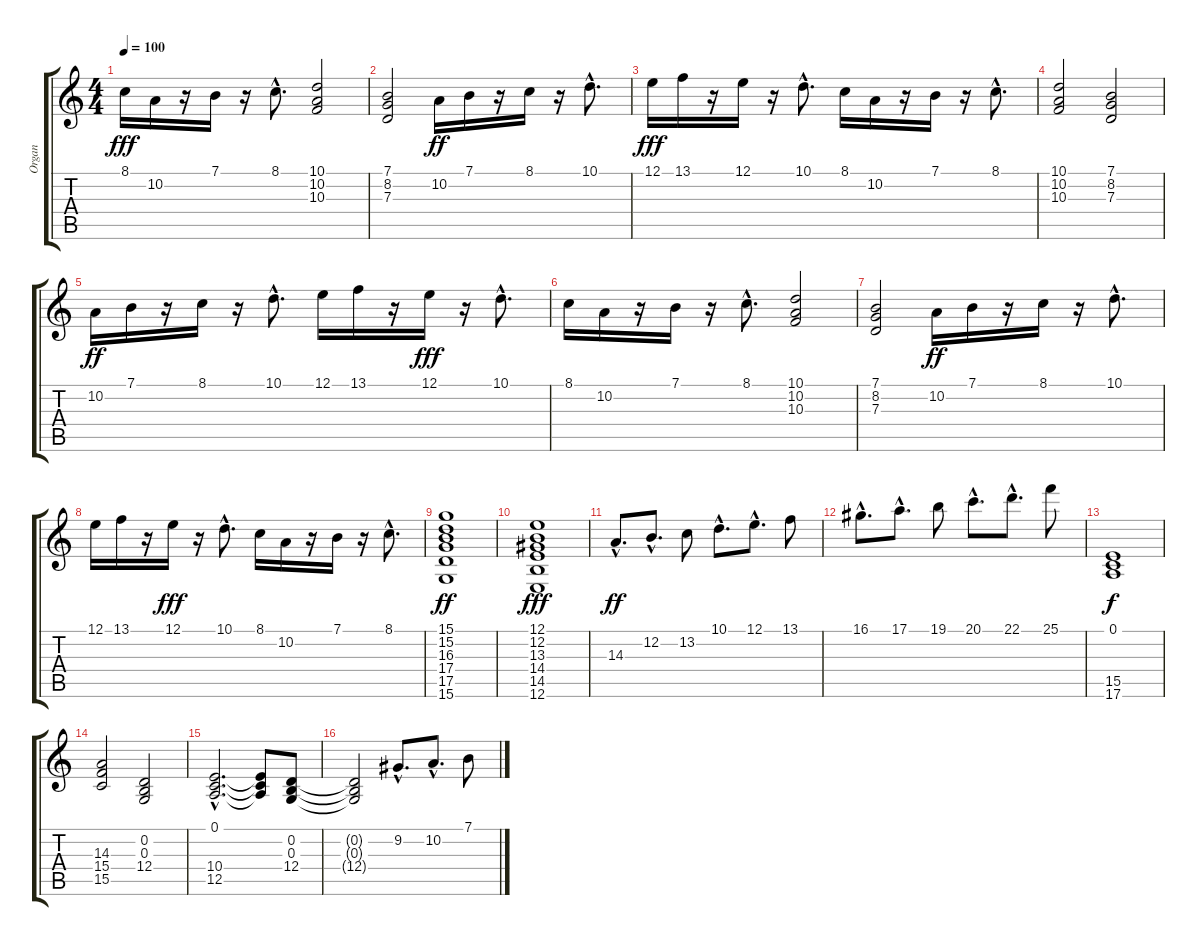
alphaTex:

\track ("Organ" "Organ") {instrument stringensemble1}
\staff {score tabs}
\tuning (E4 B3 G3 D3 A2 E2) {hide}
\ts (4 4)
\tempo 100
\clef g2
\ks c
8.1.16{dy fff} 10.2.16 r.16 7.1.16 r.16 8.1{hac}.8{d} (10.1 10.2 10.3).2 |
(7.1 8.2 7.3).2 10.2.16{dy ff} 7.1.16 r.16 8.1.16 r.16 10.1{hac}.8{d} |
12.1.16{dy fff} 13.1.16 r.16 12.1.16 r.16 10.1{hac}.8{d} 8.1.16 10.2.16 r.16 7.1.16 r.16 8.1{hac}.8{d} |
(10.1 10.2 10.3).2 (7.1 8.2 7.3).2 |
10.2.16{dy ff} 7.1.16 r.16 8.1.16 r.16 10.1{hac}.8{d} 12.1.16 13.1.16 r.16 12.1.16{dy fff} r.16 10.1{hac}.8{d} |
8.1.16 10.2.16 r.16 7.1.16 r.16 8.1{hac}.8{d} (10.1 10.2 10.3).2 |
(7.1 8.2 7.3).2 10.2.16{dy ff} 7.1.16 r.16 8.1.16 r.16 10.1{hac}.8{d} |
12.1.16 13.1.16 r.16 12.1.16{dy fff} r.16 10.1{hac}.8{d} 8.1.16 10.2.16 r.16 7.1.16 r.16 8.1{hac}.8{d} |
(15.1 15.2 16.3 17.4 17.5 15.6).1{dy ff} |
(12.1 12.2 13.3 14.4 14.5 12.6).1{dy fff} |
14.3{hac}.8{d dy ff} 12.2{hac}.8{d} 13.2.8 10.1{hac}.8{d} 12.1{hac}.8{d} 13.1.8 |
16.1{hac}.8{d} 17.1{hac}.8{d} 19.1.8 20.1{hac}.8{d} 22.1{hac}.8{d} 25.1.8 |
(0.1 15.5 17.6).1{dy f instrument stringensemble1} |
(14.3 15.4 15.5).2 (0.2 0.3 12.4).2 |
(0.1{hac} 10.4{hac} 12.5{hac}).2{d} (0.1{t} 10.4{t} 12.5{t}).8 (0.2 0.3 12.4).8 |
(0.2{t} 0.3{t} 12.4{t}).2 9.2{hac}.8{d} 10.2{hac}.8{d} 7.1.8
